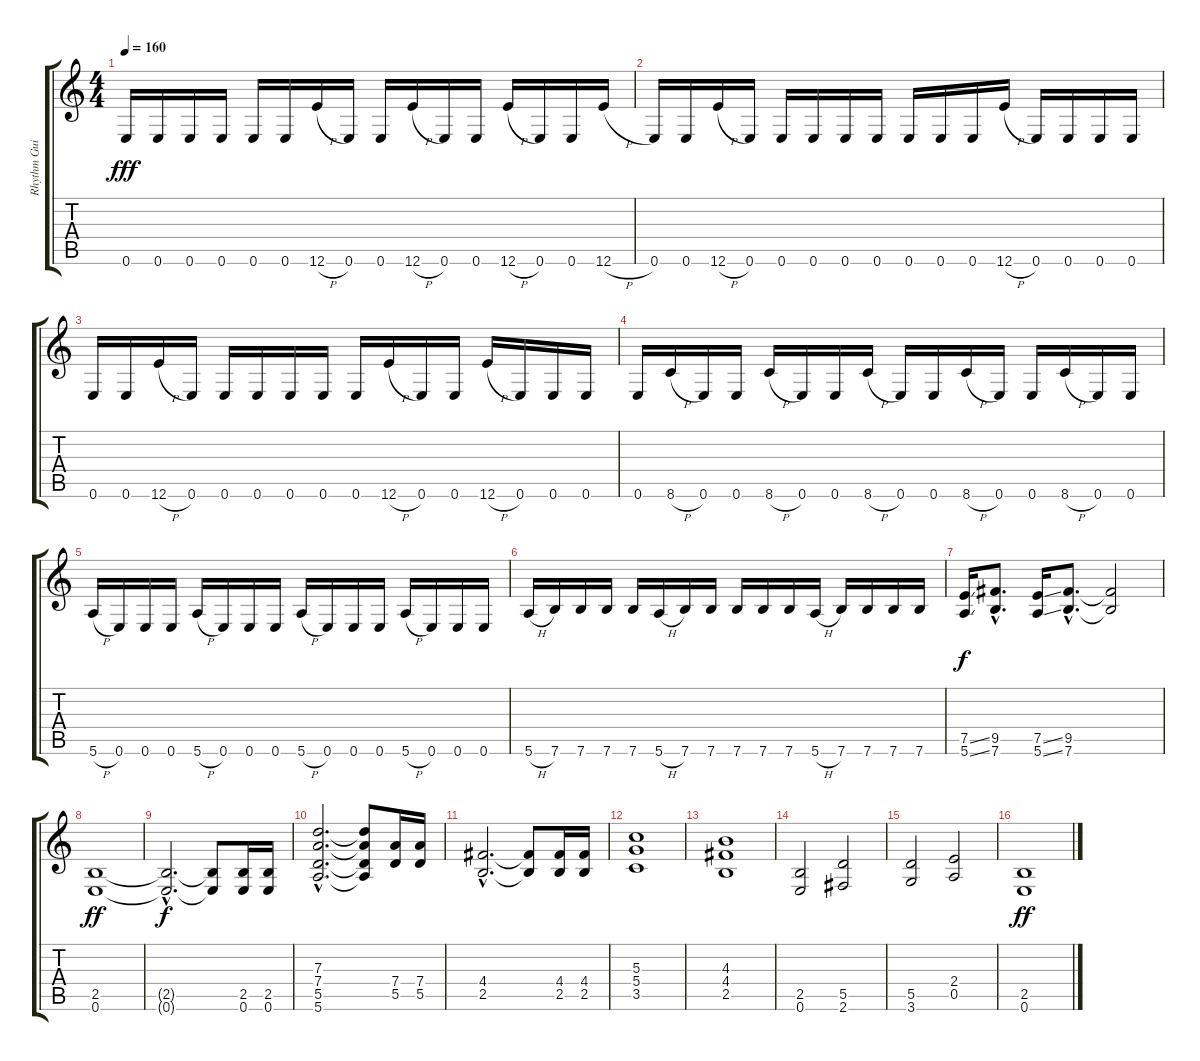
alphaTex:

\track ("Rhythm Guitar" "Rhythm Gui") {instrument overdrivenguitar}
\staff {score tabs}
\tuning (E4 B3 G3 D3 A2 E2) {hide}
\ts (4 4)
\tempo 160
\clef g2
\ks c
0.6.16{dy fff} 0.6.16 0.6.16 0.6.16 0.6.16 0.6.16 12.6{h}.16 0.6.16 0.6.16 12.6{h}.16 0.6.16 0.6.16 12.6{h}.16 0.6.16 0.6.16 12.6{h}.16 |
0.6.16 0.6.16 12.6{h}.16 0.6.16 0.6.16 0.6.16 0.6.16 0.6.16 0.6.16 0.6.16 0.6.16 12.6{h}.16 0.6.16 0.6.16 0.6.16 0.6.16 |
0.6.16{instrument electricguitarmuted} 0.6.16 12.6{h}.16 0.6.16 0.6.16 0.6.16 0.6.16 0.6.16 0.6.16 12.6{h}.16 0.6.16 0.6.16 12.6{h}.16 0.6.16 0.6.16 0.6.16 |
0.6.16 8.6{h}.16 0.6.16 0.6.16 8.6{h}.16 0.6.16 0.6.16 8.6{h}.16 0.6.16 0.6.16 8.6{h}.16 0.6.16 0.6.16 8.6{h}.16 0.6.16 0.6.16 |
5.6{h}.16 0.6.16 0.6.16 0.6.16 5.6{h}.16 0.6.16 0.6.16 0.6.16 5.6{h}.16 0.6.16 0.6.16 0.6.16 5.6{h}.16 0.6.16 0.6.16 0.6.16 |
5.6{h}.16{instrument overdrivenguitar} 7.6.16 7.6.16 7.6.16 7.6.16 5.6{h}.16 7.6.16 7.6.16 7.6.16 7.6.16 7.6.16 5.6{h}.16 7.6.16 7.6.16 7.6.16 7.6.16 |
(7.5{ss} 5.6{ss}).16{dy f} (9.5{hac} 7.6{hac}).8{d} (7.5{ss} 5.6{ss}).16 (9.5{hac} 7.6{hac}).8{d} (9.5{t} 7.6{t}).2 |
(2.5 0.6).1{dy ff} |
(2.5{hac t} 0.6{hac t}).2{d dy f} (2.5{t} 0.6{t}).8 (2.5 0.6).16 (2.5 0.6).16 |
(7.3{hac} 7.4{hac} 5.5{hac} 5.6{hac}).2{d} (7.3{t} 7.4{t} 5.5{t} 5.6{t}).8 (7.4 5.5).16 (7.4 5.5).16 |
(4.4{hac} 2.5{hac}).2{d} (4.4{t} 2.5{t}).8 (4.4 2.5).16 (4.4 2.5).16 |
(5.3 5.4 3.5).1 |
(4.3 4.4 2.5).1 |
(2.5 0.6).2 (5.5 2.6).2 |
(5.5 3.6).2 (2.4 0.5).2 |
(2.5 0.6).1{dy ff}
